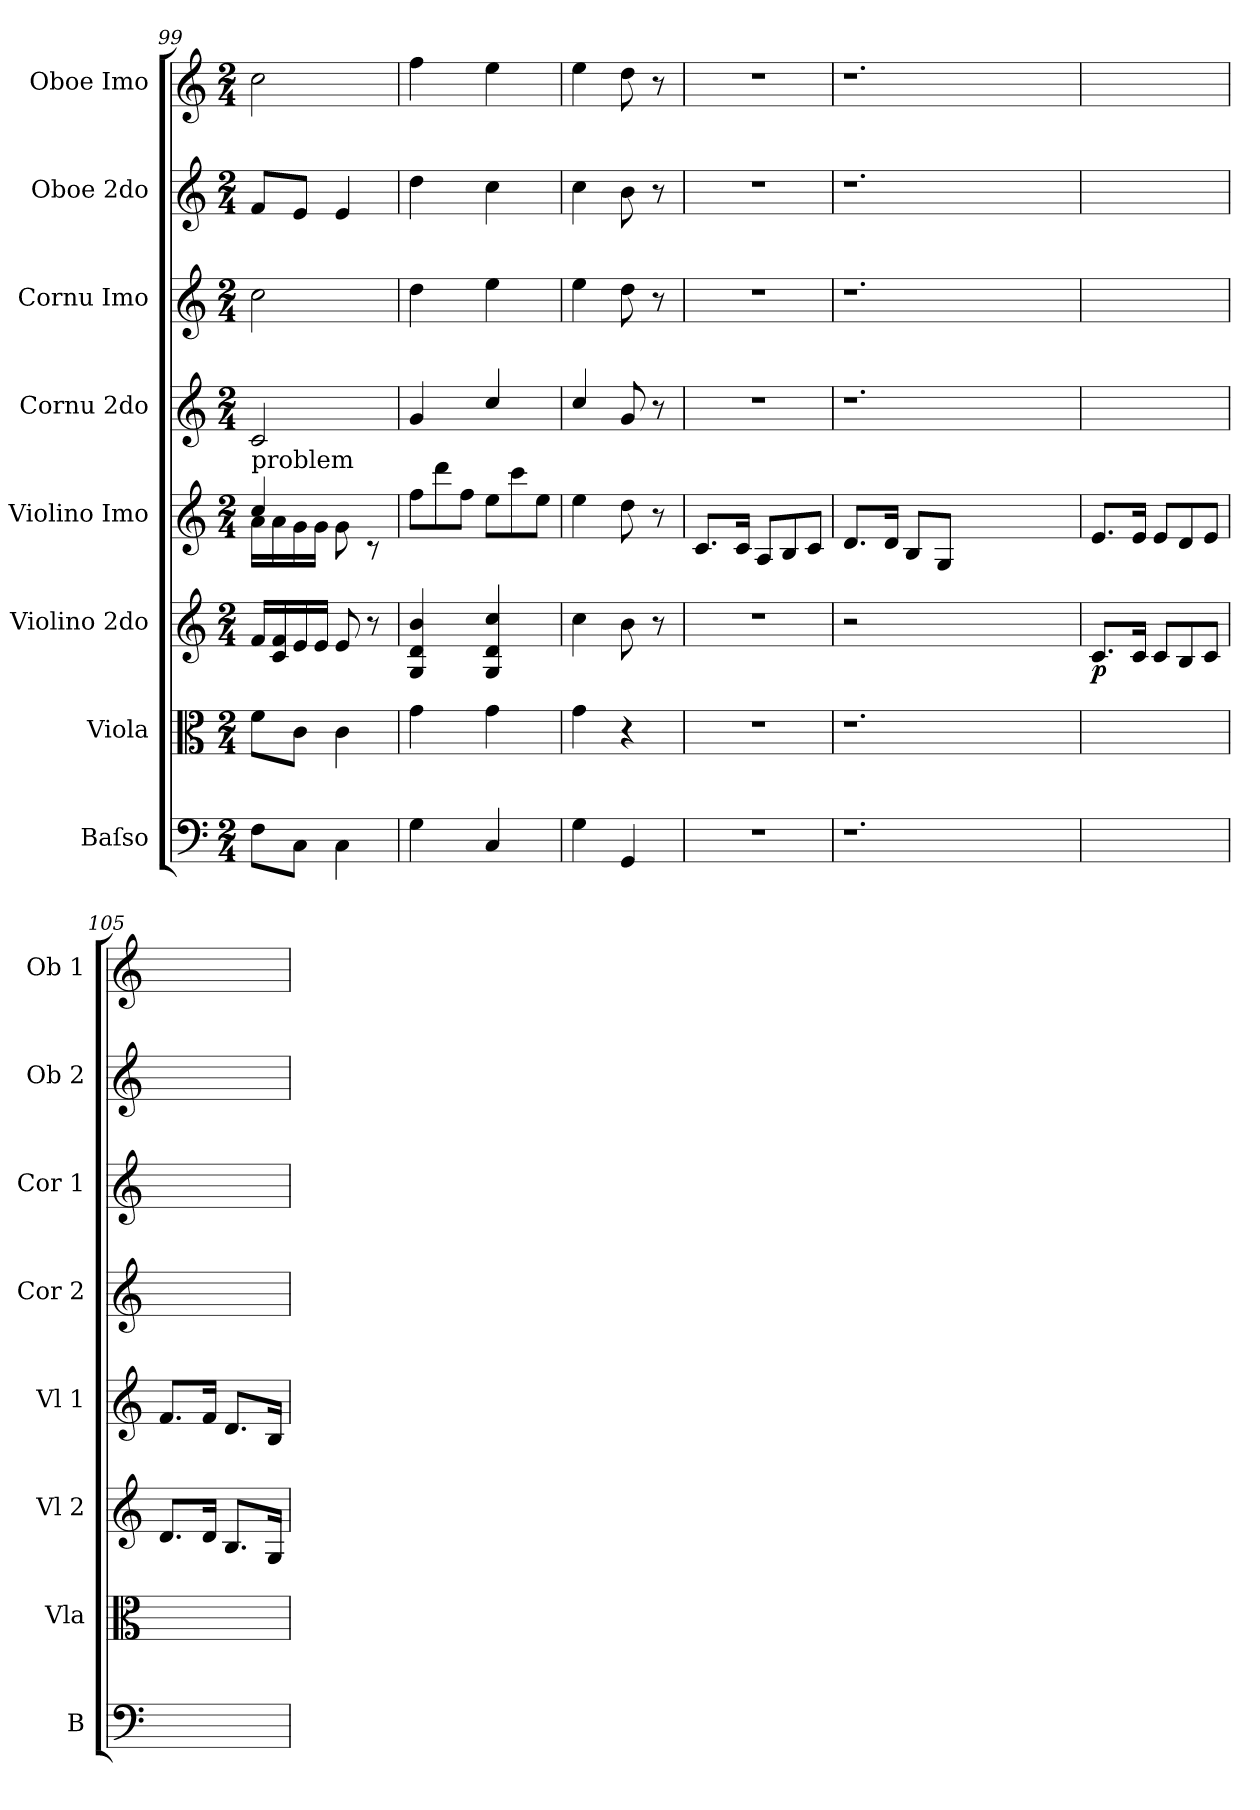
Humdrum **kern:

**kern	**kern	**kern	**dynam	**kern	**kern	**kern	**kern	**kern
*part8	*part7	*part6	*part6	*part5	*part4	*part3	*part2	*part1
*staff8	*staff7	*staff6	*staff6	*staff5	*staff4	*staff3	*staff2	*staff1
*I"Baſso	*I"Viola	*I"Violino 2do	*	*I"Violino Imo	*I"Cornu 2do	*I"Cornu Imo	*I"Oboe 2do	*I"Oboe Imo
*I'B	*I'Vla	*I'Vl 2	*	*I'Vl 1	*I'Cor 2	*I'Cor 1	*I'Ob 2	*I'Ob 1
*clefF4	*clefC3	*clefG2	*	*clefG2	*clefG2	*clefG2	*clefG2	*clefG2
*k[]	*k[]	*k[]	*	*k[]	*k[]	*k[]	*k[]	*k[]
*C:	*C:	*C:	*	*C:	*C:	*C:	*C:	*C:
*M2/4	*M2/4	*M2/4	*	*M2/4	*M2/4	*M2/4	*M2/4	*M2/4
=99	=99	=99	=99	=99	=99	=99	=99	=99
*	*	*	*	*^	*	*	*	*
!	!	!	!	!LO:TX:a:t=problem	!	!	!	!	!
8F\L	8f\L	16f/LL	.	4cc/	16a\LL	2c/	2cc\	8f/L	2cc\
.	.	16c/ 16f/	.	.	16a\	.	.	.	.
8C\J	8c\J	16e/	.	.	16g\	.	.	8e/J	.
.	.	16e/JJ	.	.	16g\JJ	.	.	.	.
4C\	4c\	8e/	.	4ryy	8g\	.	.	4e/	.
.	.	8r	.	.	8rc	.	.	.	.
*	*	*	*	*v	*v	*	*	*	*
=100	=100	=100	=100	=100	=100	=100	=100	=100
*	*	*	*	*Xtuplet	*	*	*	*
4G\	4g\	4G/ 4d/ 4b/	.	12ff\L	4g/	4dd\	4dd\	4ff\
.	.	.	.	12ddd\	.	.	.	.
.	.	.	.	12ff\J	.	.	.	.
4C/	4g\	4G/ 4d/ 4cc/	.	12ee\L	4cc/	4ee\	4cc\	4ee\
.	.	.	.	12ccc\	.	.	.	.
.	.	.	.	12ee\J	.	.	.	.
=101	=101	=101	=101	=101	=101	=101	=101	=101
4G\	4g\	4cc\	.	4ee\	4cc/	4ee\	4cc\	4ee\
4GG/	4r	8b\	.	8dd\	8g/	8dd\	8b\	8dd\
.	.	8r	.	8r	8r	8r	8r	8r
=102	=102	=102	=102	=102	=102	=102	=102	=102
2r	2r	2r	.	8.c/L	2r	2r	2r	2r
.	.	.	.	16c/Jk	.	.	.	.
.	.	.	.	12A/L	.	.	.	.
.	.	.	.	12B/	.	.	.	.
.	.	.	.	12c/J	.	.	.	.
=103	=103	=103	=103	=103	=103	=103	=103	=103
1.r	1.r	2r	.	8.d/L	1.r	1.r	1.r	1.r
.	.	.	.	16d/Jk	.	.	.	.
.	.	.	.	8B/L	.	.	.	.
.	.	.	.	8G/J	.	.	.	.
.	.	1ryy	.	1ryy	.	.	.	.
=104	=104	=104	=104	=104	=104	=104	=104	=104
2ryy	2ryy	8.c/L	p	8.e/L	2ryy	2ryy	2ryy	2ryy
.	.	16c/Jk	.	16e/Jk	.	.	.	.
*	*	*Xtuplet	*	*	*	*	*	*
.	.	12c/L	.	12e/L	.	.	.	.
.	.	12B/	.	12d/	.	.	.	.
.	.	12c/J	.	12e/J	.	.	.	.
=105	=105	=105	=105	=105	=105	=105	=105	=105
2ryy	2ryy	8.d/L	.	8.f/L	2ryy	2ryy	2ryy	2ryy
.	.	16d/Jk	.	16f/Jk	.	.	.	.
.	.	8.B/L	.	8.d/L	.	.	.	.
.	.	16G/Jk	.	16B/Jk	.	.	.	.
=	=	=	=	=	=	=	=	=
*-	*-	*-	*-	*-	*-	*-	*-	*-
